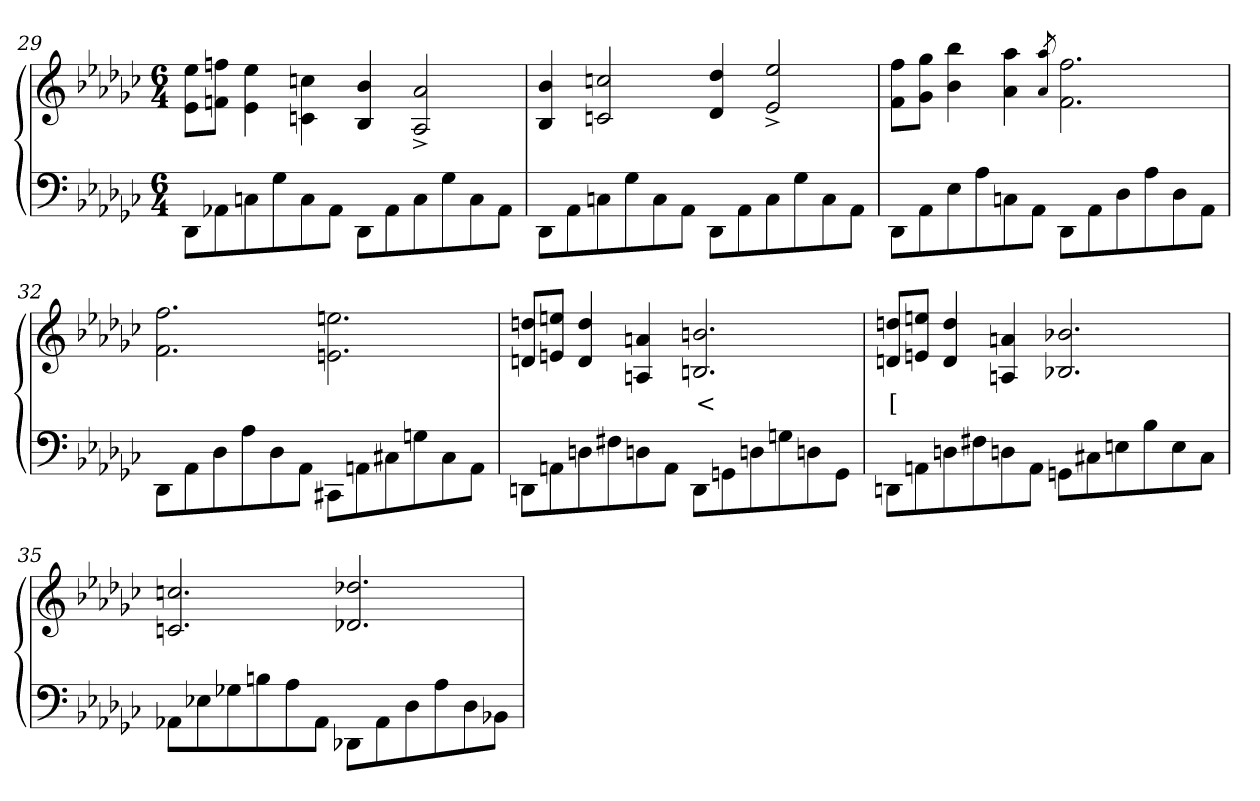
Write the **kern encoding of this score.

**kern	**kern	**text
*part2	*part1	*part1
*staff2	*staff1	*staff1
*clefF4	*clefG2	*
*k[b-e-a-d-g-c-]	*k[b-e-a-d-g-c-]	*
*M6/4	*M6/4	*
=29	=29	=29
8DD-\L	8ee- 8e-L	.
8AA-X	8ffn 8fnJ	.
8Cn	4ee-\ 4e-\	.
8G-	.	.
8C	4ccn\ 4cn\	.
8AA-J	.	.
8DD-\L	4b- 4B-	.
8AA-	.	.
8C	2a-^> 2A-^>	.
8G-	.	.
8C	.	.
8AA-J	.	.
=30	=30	=30
8DD-\L	4b- 4B-	.
8AA-	.	.
8Cn	2ccn 2cn	.
8G-	.	.
8C	.	.
8AA-J	.	.
8DD-\L	4dd- 4d-	.
8AA-	.	.
8C	2ee-^> 2e-^>	.
8G-	.	.
8C	.	.
8AA-J	.	.
=31	=31	=31
8DD-\L	8ff 8fL	.
8AA-	8gg- 8g-J	.
8E-	4bb- 4b-	.
8A-	.	.
8Cn	4aa- 4a-	.
8AA-J	.	.
.	8qaa- 8qa-/	.
8DD-\L	2.ff 2.f	.
8AA-	.	.
8D-	.	.
8A-	.	.
8D-	.	.
8AA-J	.	.
=32	=32	=32
8DD-\L	2.ff 2.f	.
8AA-	.	.
8D-	.	.
8A-	.	.
8D-	.	.
8AA-J	.	.
8CC#X\L	2.een\ 2.en\	.
8AAn	.	.
8C#	.	.
8Gn	.	.
8C#	.	.
8AAJ	.	.
=33	=33	=33
8DDn\L	8ddn 8dnL	.
8AAn	8een 8enJ	.
8Dn	4dd 4d	.
8F#X	.	.
8Dn	4an 4An	.
8AAJ	.	.
8DD\L	2.bn 2.Bn	<
8GGn	.	.
8Dn	.	.
8Gn	.	.
8Dn	.	.
8GGJ	.	.
=34	=34	=34
8DDn\L	8ddn 8dnL	[
8AAn	8een 8enJ	.
8Dn	4dd 4d	.
8F#X	.	.
8Dn	4an 4An	.
8AAJ	.	.
8GGnL	2.b-X 2.B-X	.
8C#X	.	.
8En	.	.
8B-	.	.
8E	.	.
8C#J	.	.
=35	=35	=35
8AA-XL	2.ccn 2.cn	.
8E-X	.	.
8G-X	.	.
8Bn	.	.
8A-	.	.
8AA-J	.	.
8DD-X\L	2.dd-X 2.d-X	.
8AA-	.	.
8D-	.	.
8A-	.	.
8D-	.	.
8BB-XJ	.	.
=	=	=
*-	*-	*-
